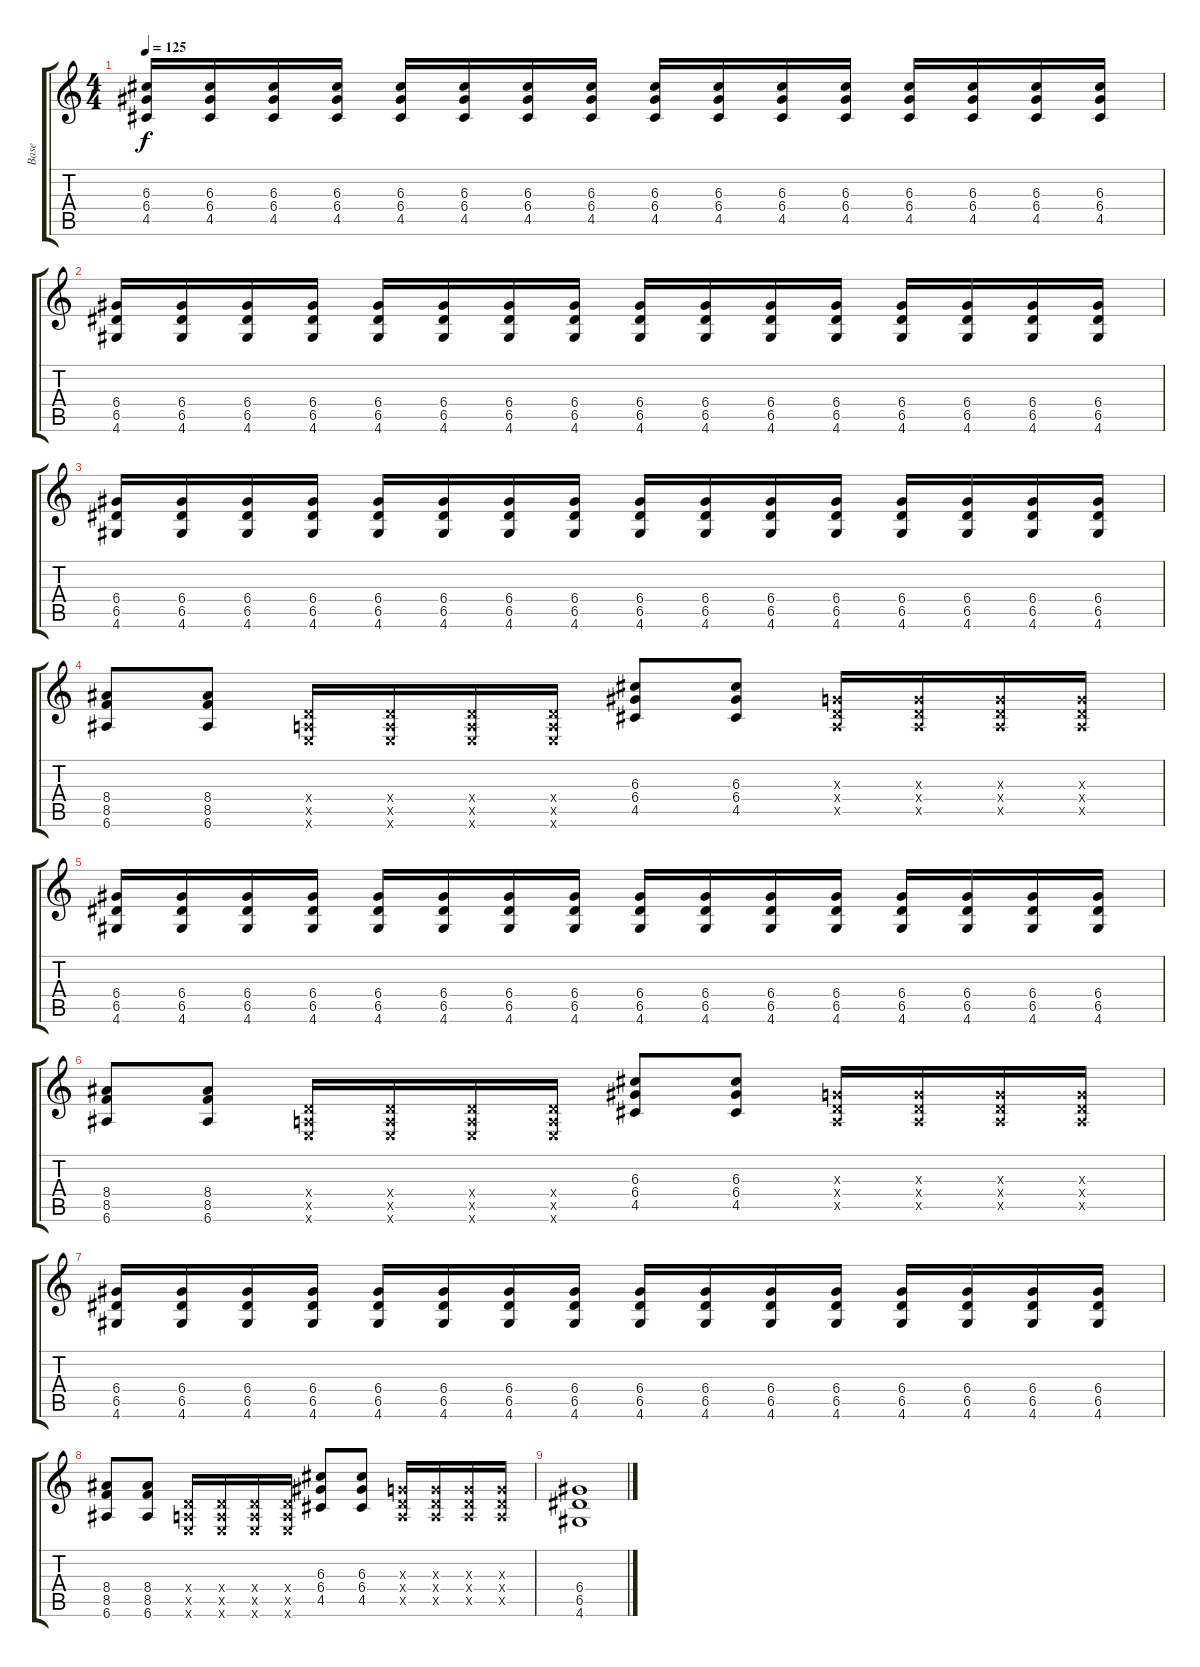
\track ("Base" "Base") {instrument acousticguitarsteel}
\staff {score tabs}
\tuning (E4 B3 G3 D3 A2 E2) {hide}
\ts (4 4)
\tempo 125
\clef g2
\ks c
(6.3 6.4 4.5).16{dy f} (6.3 6.4 4.5).16 (6.3 6.4 4.5).16 (6.3 6.4 4.5).16 (6.3 6.4 4.5).16 (6.3 6.4 4.5).16 (6.3 6.4 4.5).16 (6.3 6.4 4.5).16 (6.3 6.4 4.5).16 (6.3 6.4 4.5).16 (6.3 6.4 4.5).16 (6.3 6.4 4.5).16 (6.3 6.4 4.5).16 (6.3 6.4 4.5).16 (6.3 6.4 4.5).16 (6.3 6.4 4.5).16 |
(6.4 6.5 4.6).16 (6.4 6.5 4.6).16 (6.4 6.5 4.6).16 (6.4 6.5 4.6).16 (6.4 6.5 4.6).16 (6.4 6.5 4.6).16 (6.4 6.5 4.6).16 (6.4 6.5 4.6).16 (6.4 6.5 4.6).16 (6.4 6.5 4.6).16 (6.4 6.5 4.6).16 (6.4 6.5 4.6).16 (6.4 6.5 4.6).16 (6.4 6.5 4.6).16 (6.4 6.5 4.6).16 (6.4 6.5 4.6).16 |
(6.4 6.5 4.6).16 (6.4 6.5 4.6).16 (6.4 6.5 4.6).16 (6.4 6.5 4.6).16 (6.4 6.5 4.6).16 (6.4 6.5 4.6).16 (6.4 6.5 4.6).16 (6.4 6.5 4.6).16 (6.4 6.5 4.6).16 (6.4 6.5 4.6).16 (6.4 6.5 4.6).16 (6.4 6.5 4.6).16 (6.4 6.5 4.6).16 (6.4 6.5 4.6).16 (6.4 6.5 4.6).16 (6.4 6.5 4.6).16 |
(8.4 8.5 6.6).8 (8.4 8.5 6.6).8 (0.4{x} 0.5{x} 0.6{x}).16 (0.4{x} 0.5{x} 0.6{x}).16 (0.4{x} 0.5{x} 0.6{x}).16 (0.4{x} 0.5{x} 0.6{x}).16 (6.3 6.4 4.5).8 (6.3 6.4 4.5).8 (0.3{x} 0.4{x} 0.5{x}).16 (0.3{x} 0.4{x} 0.5{x}).16 (0.3{x} 0.4{x} 0.5{x}).16 (0.3{x} 0.4{x} 0.5{x}).16 |
(6.4 6.5 4.6).16 (6.4 6.5 4.6).16 (6.4 6.5 4.6).16 (6.4 6.5 4.6).16 (6.4 6.5 4.6).16 (6.4 6.5 4.6).16 (6.4 6.5 4.6).16 (6.4 6.5 4.6).16 (6.4 6.5 4.6).16 (6.4 6.5 4.6).16 (6.4 6.5 4.6).16 (6.4 6.5 4.6).16 (6.4 6.5 4.6).16 (6.4 6.5 4.6).16 (6.4 6.5 4.6).16 (6.4 6.5 4.6).16 |
(8.4 8.5 6.6).8 (8.4 8.5 6.6).8 (0.4{x} 0.5{x} 0.6{x}).16 (0.4{x} 0.5{x} 0.6{x}).16 (0.4{x} 0.5{x} 0.6{x}).16 (0.4{x} 0.5{x} 0.6{x}).16 (6.3 6.4 4.5).8 (6.3 6.4 4.5).8 (0.3{x} 0.4{x} 0.5{x}).16 (0.3{x} 0.4{x} 0.5{x}).16 (0.3{x} 0.4{x} 0.5{x}).16 (0.3{x} 0.4{x} 0.5{x}).16 |
(6.4 6.5 4.6).16 (6.4 6.5 4.6).16 (6.4 6.5 4.6).16 (6.4 6.5 4.6).16 (6.4 6.5 4.6).16 (6.4 6.5 4.6).16 (6.4 6.5 4.6).16 (6.4 6.5 4.6).16 (6.4 6.5 4.6).16 (6.4 6.5 4.6).16 (6.4 6.5 4.6).16 (6.4 6.5 4.6).16 (6.4 6.5 4.6).16 (6.4 6.5 4.6).16 (6.4 6.5 4.6).16 (6.4 6.5 4.6).16 |
(8.4 8.5 6.6).8 (8.4 8.5 6.6).8 (0.4{x} 0.5{x} 0.6{x}).16 (0.4{x} 0.5{x} 0.6{x}).16 (0.4{x} 0.5{x} 0.6{x}).16 (0.4{x} 0.5{x} 0.6{x}).16 (6.3 6.4 4.5).8 (6.3 6.4 4.5).8 (0.3{x} 0.4{x} 0.5{x}).16 (0.3{x} 0.4{x} 0.5{x}).16 (0.3{x} 0.4{x} 0.5{x}).16 (0.3{x} 0.4{x} 0.5{x}).16 |
(6.4 6.5 4.6).1
